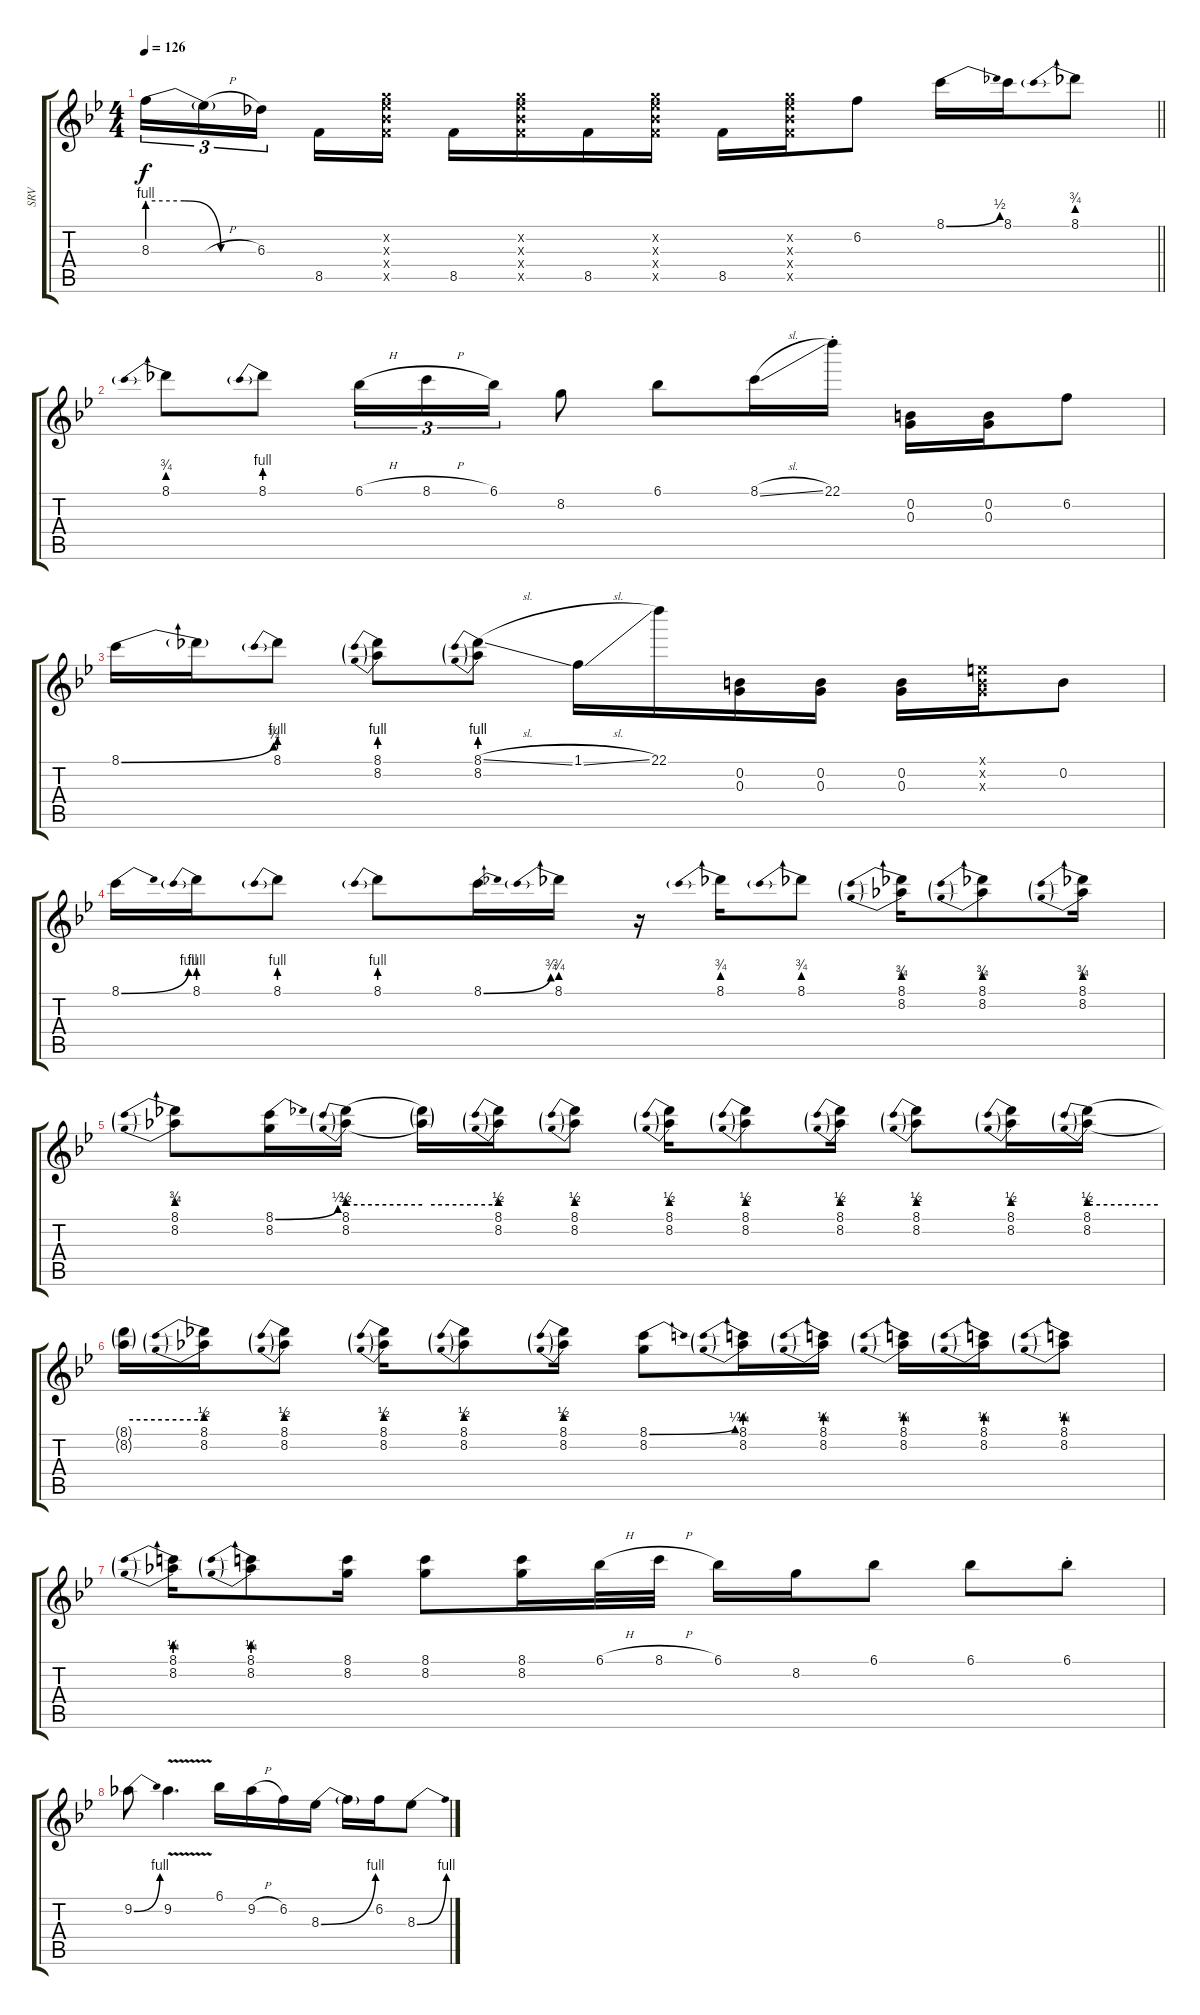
\track ("SRV" "SRV") {instrument overdrivenguitar}
\staff {score tabs}
\tuning (E4 B3 G3 D3 A2 E2) {hide}
\ts (4 4)
\tempo 126
\clef g2
\barLineRight lightlight
\ks bb
8.3{be (custom 0 4 20 4 40 0 60 0)}.16{tu (3 2) dy f} 8.3{h t}.16{tu (3 2)} 6.3.16{tu (3 2) beam splitsecondary} 8.5.16 (8.2{x} 8.3{x} 8.4{x} 8.5{x}).16 8.5.16 (8.2{x} 8.3{x} 8.4{x} 8.5{x}).16 8.5.16 (8.2{x} 8.3{x} 8.4{x} 8.5{x}).16 8.5.16 (8.2{x} 8.3{x} 8.4{x} 8.5{x}).16 6.2.8 8.1{be (bend 0 0 60 2)}.16 8.1.16 8.1{be (prebend 0 3 60 3)}.8 |
8.1{be (prebend 0 3 60 3)}.8 8.1{be (prebend 0 4 60 4)}.8 6.1{h}.16{tu (3 2)} 8.1{h}.16{tu (3 2)} 6.1.16{tu (3 2)} 8.2.8 6.1.8 8.1{sl}.16 22.1{st}.16 (0.2 0.3).16 (0.2 0.3).16 6.2.8 |
8.1{be (bend 0 0 60 3)}.16 8.1{t}.16 8.1{be (prebend 0 4 60 4)}.8 (8.1{be (prebend 0 4 60 4)} 8.2{be (prebend 0 4 60 4)}).8 (8.1{be (prebend 0 4 60 4) sl} 8.2{be (prebend 0 4 60 4)}).8 1.1{sl}.16 22.1.16 (0.2 0.3).16 (0.2 0.3).16 (0.2 0.3).16 (0.1{x} 0.2{x} 0.3{x}).16 0.2.8 |
8.1{be (bend 0 0 60 4)}.16 8.1{be (prebend 0 4 60 4)}.16 8.1{be (prebend 0 4 60 4)}.8 8.1{be (prebend 0 4 60 4)}.8 8.1{be (bend 0 0 60 3)}.16 8.1{be (prebend 0 3 60 3)}.16 r.16 8.1{be (prebend 0 3 60 3)}.16 8.1{be (prebend 0 3 60 3)}.8 (8.1{be (prebend 0 3 60 3)} 8.2{be (prebend 0 2 60 2)}).16 (8.1{be (prebend 0 3 60 3)} 8.2{be (prebend 0 2 60 2)}).8 (8.1{be (prebend 0 3 60 3)} 8.2{be (prebend 0 2 60 2)}).16 |
(8.1{be (prebend 0 3 60 3)} 8.2{be (prebend 0 2 60 2)}).8 (8.1{be (bend 0 0 60 2)} 8.2).16 (8.1{be (prebend 0 2 60 2)} 8.2{be (prebend 0 2 60 2)}).16 (8.1{be (hold 0 2 60 2) t} 8.2{be (hold 0 2 60 2) t}).16 (8.1{be (prebend 0 2 60 2)} 8.2{be (prebend 0 2 60 2)}).16 (8.1{be (prebend 0 2 60 2)} 8.2{be (prebend 0 2 60 2)}).8 (8.1{be (prebend 0 2 60 2)} 8.2{be (prebend 0 2 60 2)}).16 (8.1{be (prebend 0 2 60 2)} 8.2{be (prebend 0 2 60 2)}).8 (8.1{be (prebend 0 2 60 2)} 8.2{be (prebend 0 2 60 2)}).16 (8.1{be (prebend 0 2 60 2)} 8.2{be (prebend 0 2 60 2)}).8 (8.1{be (prebend 0 2 60 2)} 8.2{be (prebend 0 2 60 2)}).16 (8.1{be (prebend 0 2 60 2)} 8.2{be (prebend 0 2 60 2)}).16 |
(8.1{be (hold 0 2 60 2) t} 8.2{be (hold 0 2 60 2) t}).16 (8.1{be (prebend 0 2 60 2)} 8.2{be (prebend 0 2 60 2)}).16 (8.1{be (prebend 0 2 60 2)} 8.2{be (prebend 0 2 60 2)}).8 (8.1{be (prebend 0 2 60 2)} 8.2{be (prebend 0 2 60 2)}).16 (8.1{be (prebend 0 2 60 2)} 8.2{be (prebend 0 2 60 2)}).8 (8.1{be (prebend 0 2 60 2)} 8.2{be (prebend 0 2 60 2)}).16 (8.1{be (bend 0 0 60 1)} 8.2).8 (8.1{be (prebend 0 1 60 1)} 8.2{be (prebend 0 2 60 2)}).16 (8.1{be (prebend 0 1 60 1)} 8.2{be (prebend 0 2 60 2)}).16 (8.1{be (prebend 0 1 60 1)} 8.2{be (prebend 0 2 60 2)}).16 (8.1{be (prebend 0 1 60 1)} 8.2{be (prebend 0 2 60 2)}).16 (8.1{be (prebend 0 1 60 1)} 8.2{be (prebend 0 2 60 2)}).8 |
(8.1{be (prebend 0 1 60 1)} 8.2{be (prebend 0 2 60 2)}).16 (8.1{be (prebend 0 1 60 1)} 8.2{be (prebend 0 2 60 2)}).8 (8.1 8.2).16 (8.1 8.2).8 (8.1 8.2).16 6.1{h}.32 8.1{h}.32 6.1.16 8.2.16 6.1.8 6.1.8 6.1{st}.8 |
9.2{be (bend 0 0 60 4)}.8 9.2{v}.4{d} 6.1.16 9.2{h}.16 6.2.16 8.3{be (bend 0 0 60 4)}.16 8.3{t}.16 6.2.16 8.3{be (bend 0 0 60 4)}.8
